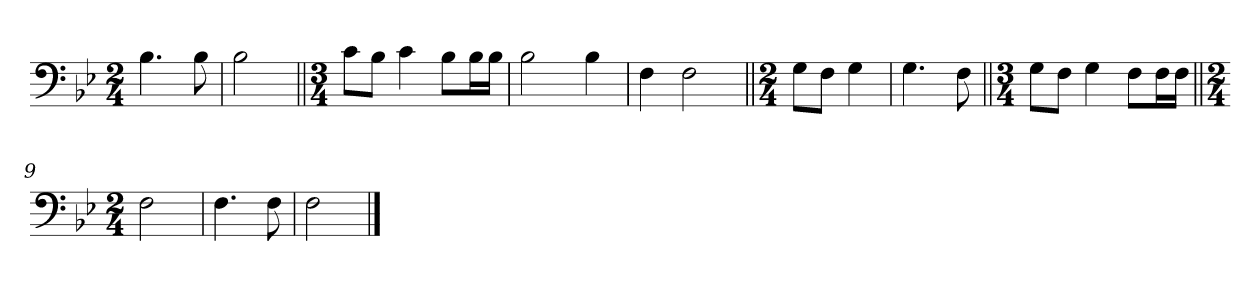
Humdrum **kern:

**kern
*part1
*staff1
*clefF4
*k[b-e-]
*M2/4
=1
4.B-\
8B-\
=2
2B-\
=3||
*M3/4
8c\L
8B-\J
4c\
8B-\L
16B-\L
16B-\JJ
=4
2B-\
4B-\
=5
4F\
2F\
=6||
*M2/4
8G\L
8F\J
4G\
=7
4.G\
8F\
=8||
*M3/4
8G\L
8F\J
4G\
8F\L
16F\L
16F\JJ
=9||
*M2/4
2F\
=10
4.F\
8F\
=11
2F\
==
*-
